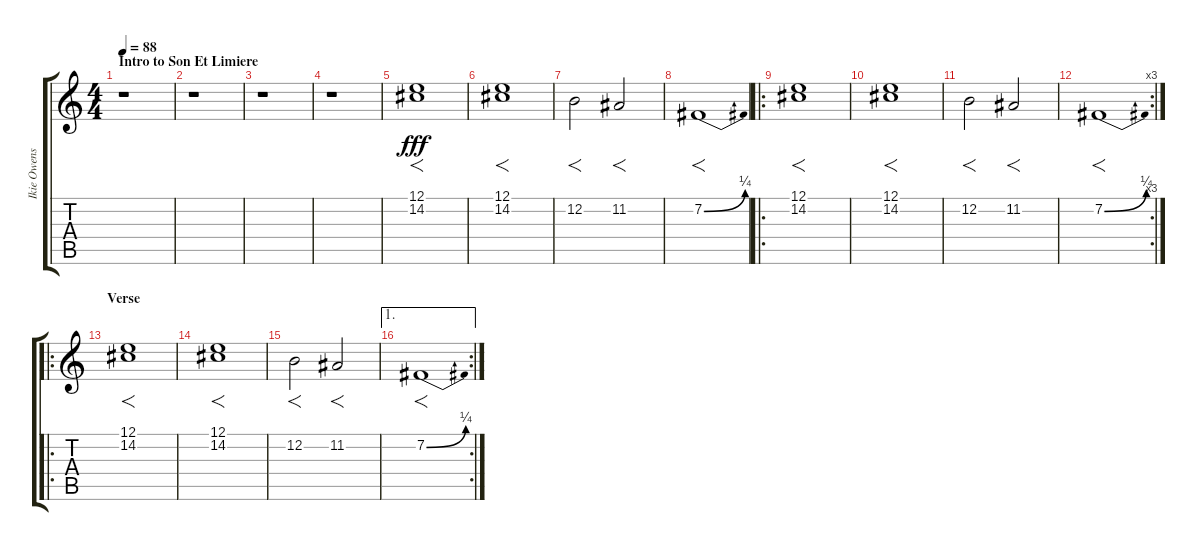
\track ("Ikie Owens - Synth" "Ikie Owens") {instrument pad7halo}
\staff {score tabs}
\tuning (E4 B3 G3 D3 A2 E2) {hide}
\ts (4 4)
\section ("" "Intro to Son Et Limiere")
\tempo 88
\clef g2
\ks c
r.1{dy fff instrument pad7halo} |
r.1 |
r.1 |
r.1 |
(12.1 14.2).1{f} |
(12.1 14.2).1{f} |
12.2.2{f} 11.2.2{f} |
7.2{be (bend 0 0 60 1)}.1{f} |
\ro
(12.1 14.2).1{f} |
(12.1 14.2).1{f} |
12.2.2{f} 11.2.2{f} |
\rc 3
7.2{be (bend 0 0 60 1)}.1{f} |
\ro
\section ("" "Verse")
(12.1 14.2).1{f} |
(12.1 14.2).1{f} |
12.2.2{f} 11.2.2{f} |
\ae 1
\rc 2
7.2{be (bend 0 0 60 1)}.1{f}
